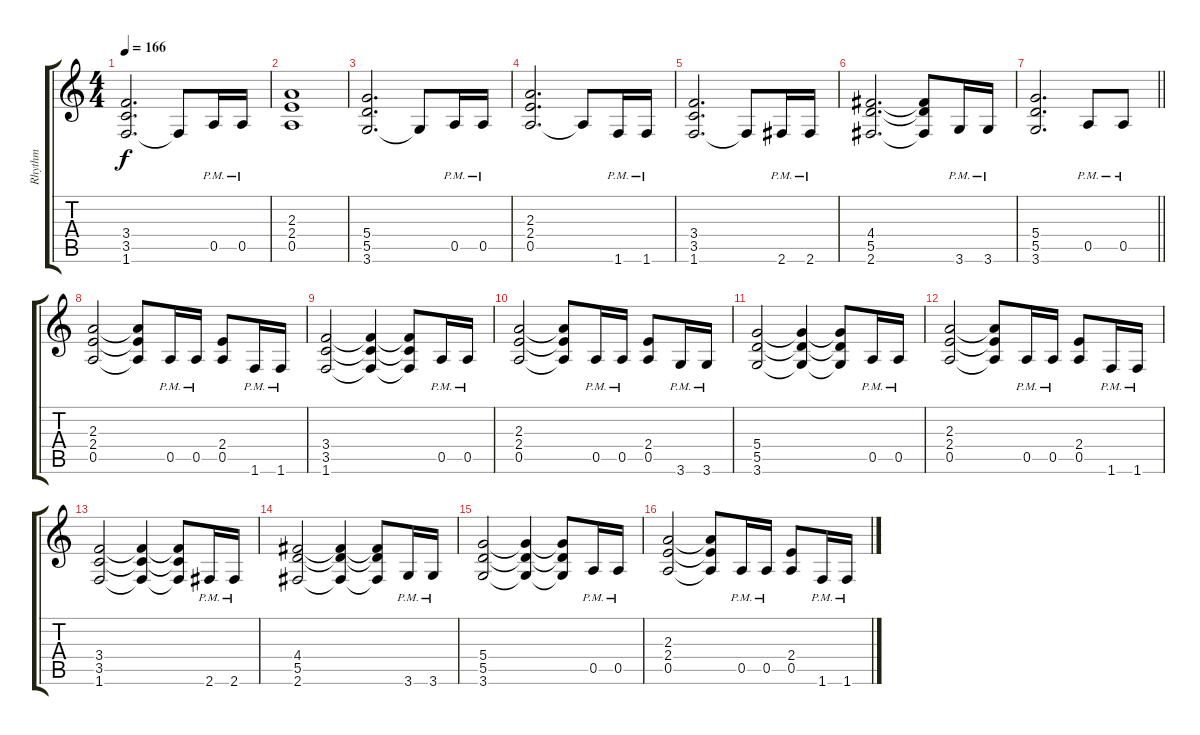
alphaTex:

\track ("Rhythm" "Rhythm") {instrument overdrivenguitar}
\staff {score tabs}
\tuning (E4 B3 G3 D3 A2 E2) {hide}
\ts (4 4)
\tempo 166
\clef g2
\ks c
(3.4 3.5 1.6).2{d dy f} 1.6{t}.8 0.5{pm}.16 0.5{pm}.16 |
(2.3 2.4 0.5).1 |
(5.4 5.5 3.6).2{d} 3.6{t}.8 0.5{pm}.16 0.5{pm}.16 |
(2.3 2.4 0.5).2{d} 0.5{t}.8 1.6{pm}.16 1.6{pm}.16 |
(3.4 3.5 1.6).2{d} 1.6{t}.8 2.6{pm}.16 2.6{pm}.16 |
(4.4 5.5 2.6).2{d} (4.4{t} 5.5{t} 2.6{t}).8 3.6{pm}.16 3.6{pm}.16 |
\barLineRight lightlight
(5.4 5.5 3.6).2{d} 0.5{pm}.8 0.5{pm}.8 |
(2.3 2.4 0.5).2 (2.3{t} 2.4{t} 0.5{t}).8 0.5{pm}.16 0.5{pm}.16 (2.4 0.5).8 1.6{pm}.16 1.6{pm}.16 |
(3.4 3.5 1.6).2 (3.4{t} 3.5{t} 1.6{t}).4 (3.4{t} 3.5{t} 1.6{t}).8 0.5{pm}.16 0.5{pm}.16 |
(2.3 2.4 0.5).2 (2.3{t} 2.4{t} 0.5{t}).8 0.5{pm}.16 0.5{pm}.16 (2.4 0.5).8 3.6{pm}.16 3.6{pm}.16 |
(5.4 5.5 3.6).2 (5.4{t} 5.5{t} 3.6{t}).4 (5.4{t} 5.5{t} 3.6{t}).8 0.5{pm}.16 0.5{pm}.16 |
(2.3 2.4 0.5).2 (2.3{t} 2.4{t} 0.5{t}).8 0.5{pm}.16 0.5{pm}.16 (2.4 0.5).8 1.6{pm}.16 1.6{pm}.16 |
(3.4 3.5 1.6).2 (3.4{t} 3.5{t} 1.6{t}).4 (3.4{t} 3.5{t} 1.6{t}).8 2.6{pm}.16 2.6{pm}.16 |
(4.4 5.5 2.6).2 (4.4{t} 5.5{t} 2.6{t}).4 (4.4{t} 5.5{t} 2.6{t}).8 3.6{pm}.16 3.6{pm}.16 |
(5.4 5.5 3.6).2 (5.4{t} 5.5{t} 3.6{t}).4 (5.4{t} 5.5{t} 3.6{t}).8 0.5{pm}.16 0.5{pm}.16 |
(2.3 2.4 0.5).2 (2.3{t} 2.4{t} 0.5{t}).8 0.5{pm}.16 0.5{pm}.16 (2.4 0.5).8 1.6{pm}.16 1.6{pm}.16
